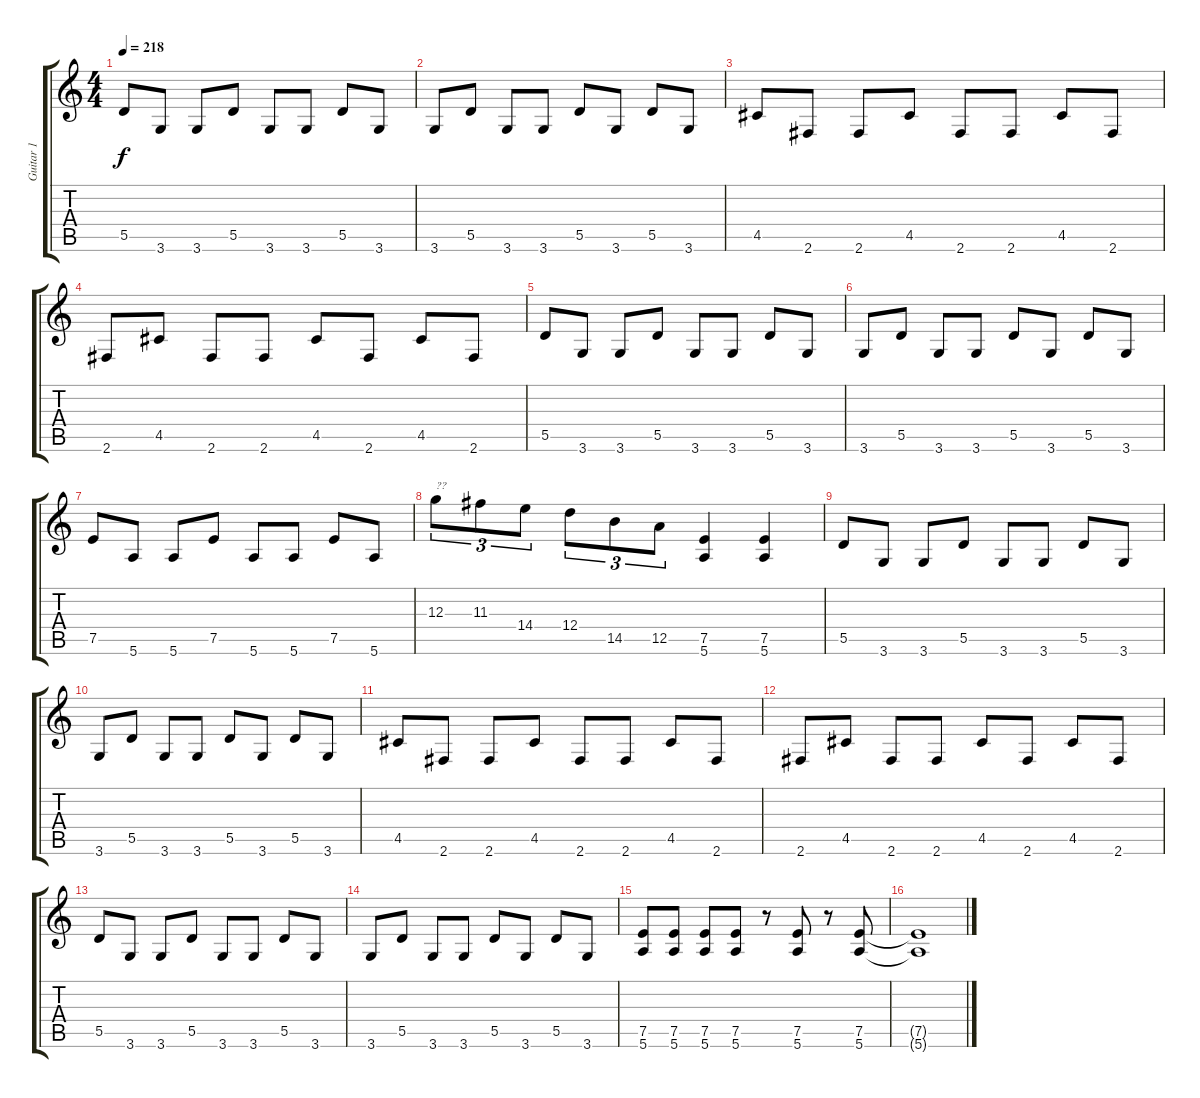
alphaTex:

\track ("Guitar 1" "Guitar 1") {instrument distortionguitar}
\staff {score tabs}
\tuning (E4 B3 G3 D3 A2 E2) {hide}
\ts (4 4)
\tempo 218
\clef g2
\ks c
5.5.8{dy f} 3.6.8 3.6.8 5.5.8 3.6.8 3.6.8 5.5.8 3.6.8 |
3.6.8 5.5.8 3.6.8 3.6.8 5.5.8 3.6.8 5.5.8 3.6.8 |
4.5.8 2.6.8 2.6.8 4.5.8 2.6.8 2.6.8 4.5.8 2.6.8 |
2.6.8 4.5.8 2.6.8 2.6.8 4.5.8 2.6.8 4.5.8 2.6.8 |
5.5.8 3.6.8 3.6.8 5.5.8 3.6.8 3.6.8 5.5.8 3.6.8 |
3.6.8 5.5.8 3.6.8 3.6.8 5.5.8 3.6.8 5.5.8 3.6.8 |
7.5.8 5.6.8 5.6.8 7.5.8 5.6.8 5.6.8 7.5.8 5.6.8 |
12.3.8{tu (3 2) txt "??"} 11.3.8{tu (3 2)} 14.4.8{tu (3 2)} 12.4.8{tu (3 2)} 14.5.8{tu (3 2)} 12.5.8{tu (3 2)} (7.5 5.6).4 (7.5 5.6).4 |
5.5.8 3.6.8 3.6.8 5.5.8 3.6.8 3.6.8 5.5.8 3.6.8 |
3.6.8 5.5.8 3.6.8 3.6.8 5.5.8 3.6.8 5.5.8 3.6.8 |
4.5.8 2.6.8 2.6.8 4.5.8 2.6.8 2.6.8 4.5.8 2.6.8 |
2.6.8 4.5.8 2.6.8 2.6.8 4.5.8 2.6.8 4.5.8 2.6.8 |
5.5.8 3.6.8 3.6.8 5.5.8 3.6.8 3.6.8 5.5.8 3.6.8 |
3.6.8 5.5.8 3.6.8 3.6.8 5.5.8 3.6.8 5.5.8 3.6.8 |
(7.5 5.6).8 (7.5 5.6).8 (7.5 5.6).8 (7.5 5.6).8 r.8 (7.5 5.6).8 r.8 (7.5 5.6).8 |
(7.5{t} 5.6{t}).1
